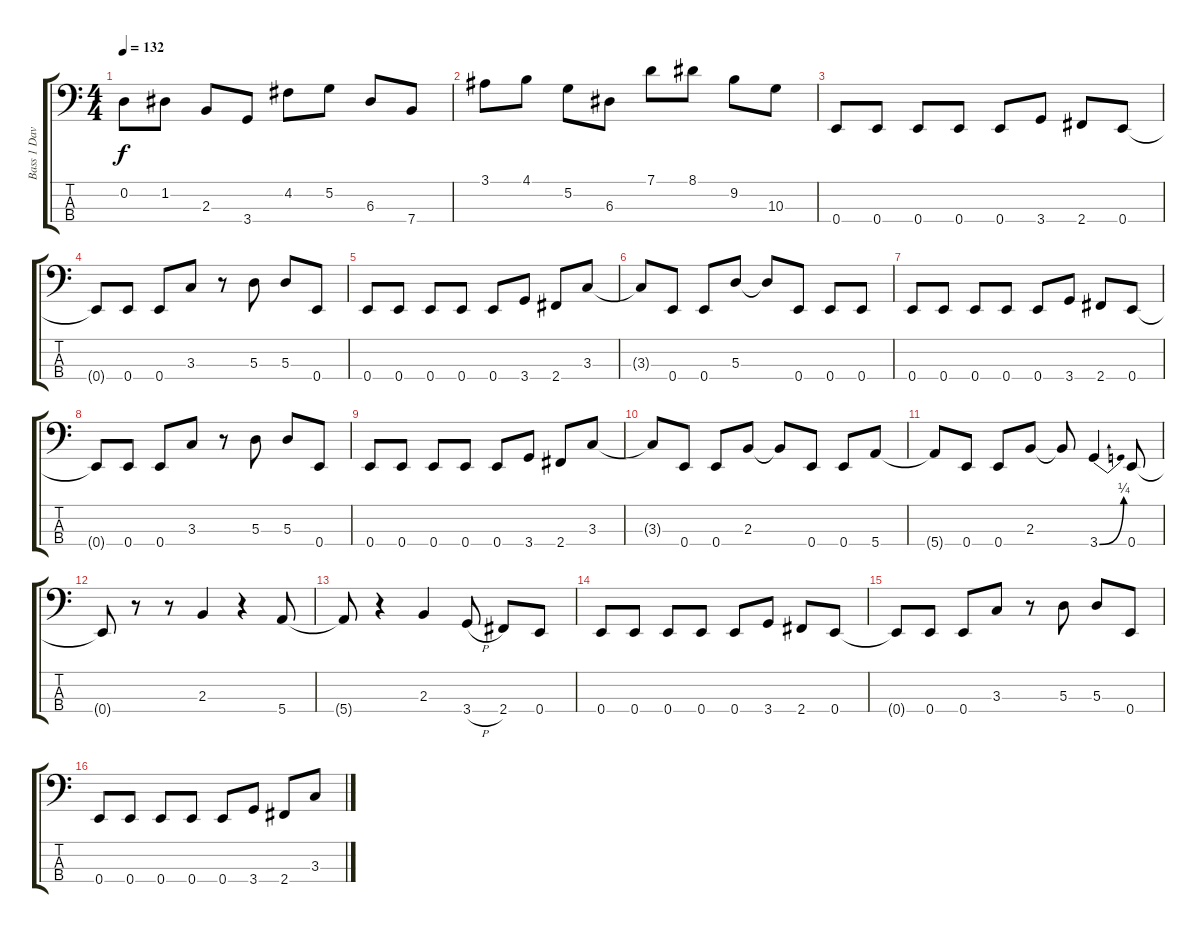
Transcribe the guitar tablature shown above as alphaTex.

\track ("Bass 1 Dave Ellefson" "Bass 1 Dav") {instrument electricbasspick}
\staff {score tabs}
\tuning (G2 D2 A1 E1) {hide}
\ts (4 4)
\tempo 132
\clef f4
\ks c
0.2.8{dy f} 1.2.8 2.3.8 3.4.8 4.2.8 5.2.8 6.3.8 7.4.8 |
3.1.8 4.1.8 5.2.8 6.3.8 7.1.8 8.1.8 9.2.8 10.3.8 |
0.4.8 0.4.8 0.4.8 0.4.8 0.4.8 3.4.8 2.4.8 0.4.8 |
0.4{t}.8 0.4.8 0.4.8 3.3.8 r.8 5.3.8 5.3.8 0.4.8 |
0.4.8 0.4.8 0.4.8 0.4.8 0.4.8 3.4.8 2.4.8 3.3.8 |
3.3{t}.8 0.4.8 0.4.8 5.3.8 5.3{t}.8 0.4.8 0.4.8 0.4.8 |
0.4.8 0.4.8 0.4.8 0.4.8 0.4.8 3.4.8 2.4.8 0.4.8 |
0.4{t}.8 0.4.8 0.4.8 3.3.8 r.8 5.3.8 5.3.8 0.4.8 |
0.4.8 0.4.8 0.4.8 0.4.8 0.4.8 3.4.8 2.4.8 3.3.8 |
3.3{t}.8 0.4.8 0.4.8 2.3.8 2.3{t}.8 0.4.8 0.4.8 5.4.8 |
5.4{t}.8 0.4.8 0.4.8 2.3.8 2.3{t}.8 3.4{be (bend 0 0 60 1)}.4 0.4.8 |
0.4{t}.8 r.8 r.8 2.3.4 r.4 5.4.8 |
5.4{t}.8 r.4 2.3.4 3.4{h}.8 2.4.8 0.4.8 |
0.4.8 0.4.8 0.4.8 0.4.8 0.4.8 3.4.8 2.4.8 0.4.8 |
0.4{t}.8 0.4.8 0.4.8 3.3.8 r.8 5.3.8 5.3.8 0.4.8 |
0.4.8 0.4.8 0.4.8 0.4.8 0.4.8 3.4.8 2.4.8 3.3.8
